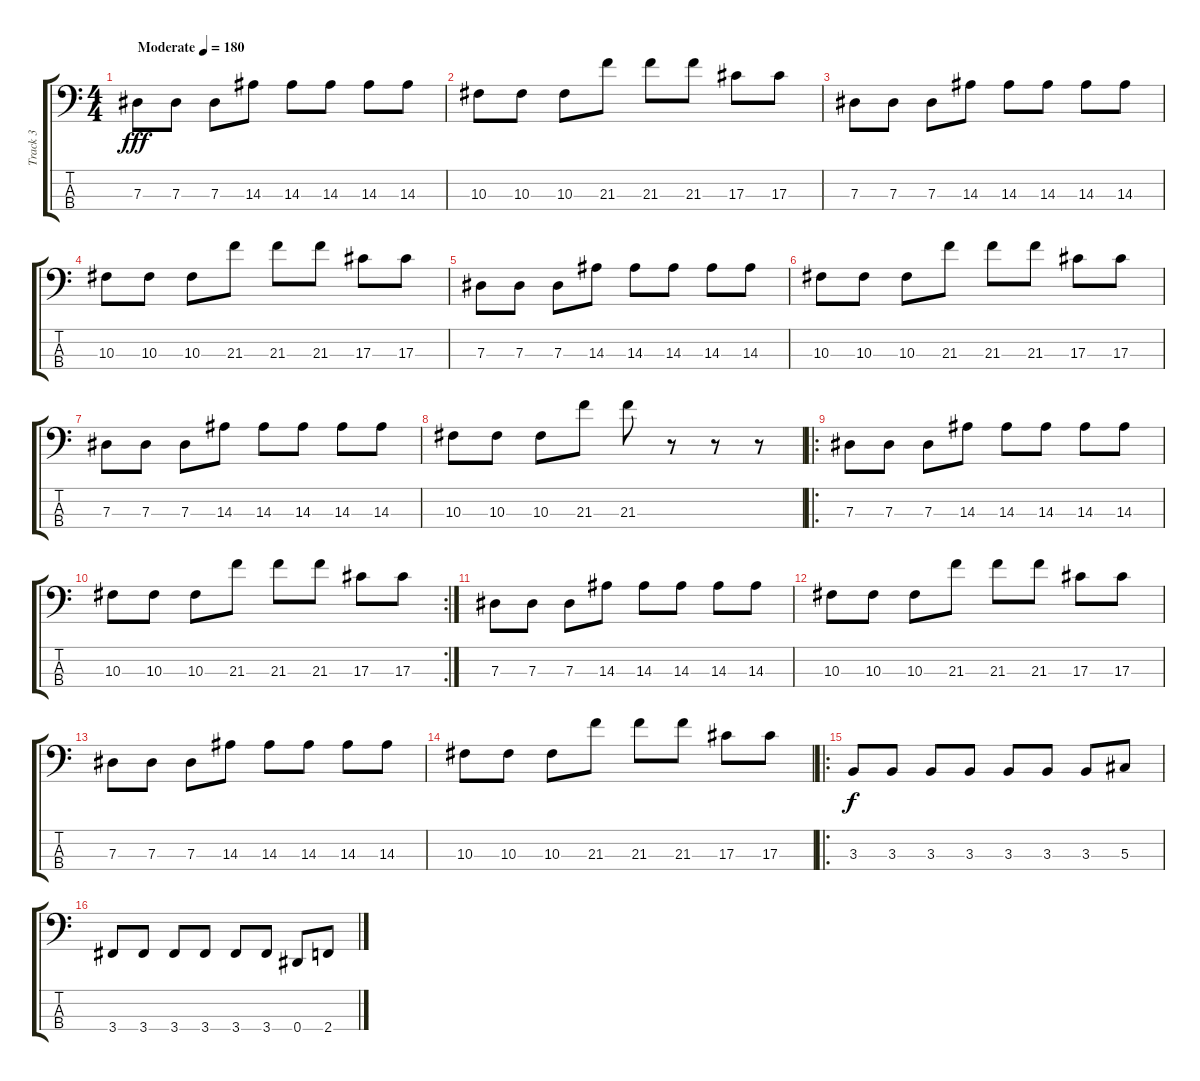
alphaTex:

\track ("Track 3" "Track 3") {instrument electricbassfinger}
\staff {score tabs}
\tuning (Gb2 Db2 Ab1 Eb1) {hide}
\ts (4 4)
\tempo (180 "Moderate")
\clef f4
\ks c
7.3.8{dy fff instrument electricbassfinger} 7.3.8 7.3.8 14.3.8 14.3.8 14.3.8 14.3.8 14.3.8 |
10.3.8 10.3.8 10.3.8 21.3.8 21.3.8 21.3.8 17.3.8 17.3.8 |
7.3.8 7.3.8 7.3.8 14.3.8 14.3.8 14.3.8 14.3.8 14.3.8 |
10.3.8 10.3.8 10.3.8 21.3.8 21.3.8 21.3.8 17.3.8 17.3.8 |
7.3.8 7.3.8 7.3.8 14.3.8 14.3.8 14.3.8 14.3.8 14.3.8 |
10.3.8 10.3.8 10.3.8 21.3.8 21.3.8 21.3.8 17.3.8 17.3.8 |
7.3.8 7.3.8 7.3.8 14.3.8 14.3.8 14.3.8 14.3.8 14.3.8 |
10.3.8 10.3.8 10.3.8 21.3.8 21.3.8 r.8 r.8 r.8 |
\ro
7.3.8 7.3.8 7.3.8 14.3.8 14.3.8 14.3.8 14.3.8 14.3.8 |
\rc 2
10.3.8 10.3.8 10.3.8 21.3.8 21.3.8 21.3.8 17.3.8 17.3.8 |
7.3.8 7.3.8 7.3.8 14.3.8 14.3.8 14.3.8 14.3.8 14.3.8 |
10.3.8 10.3.8 10.3.8 21.3.8 21.3.8 21.3.8 17.3.8 17.3.8 |
7.3.8 7.3.8 7.3.8 14.3.8 14.3.8 14.3.8 14.3.8 14.3.8 |
10.3.8 10.3.8 10.3.8 21.3.8 21.3.8 21.3.8 17.3.8 17.3.8 |
\ro
3.3.8{dy f} 3.3.8 3.3.8 3.3.8 3.3.8 3.3.8 3.3.8 5.3.8 |
3.4.8 3.4.8 3.4.8 3.4.8 3.4.8 3.4.8 0.4.8 2.4.8
